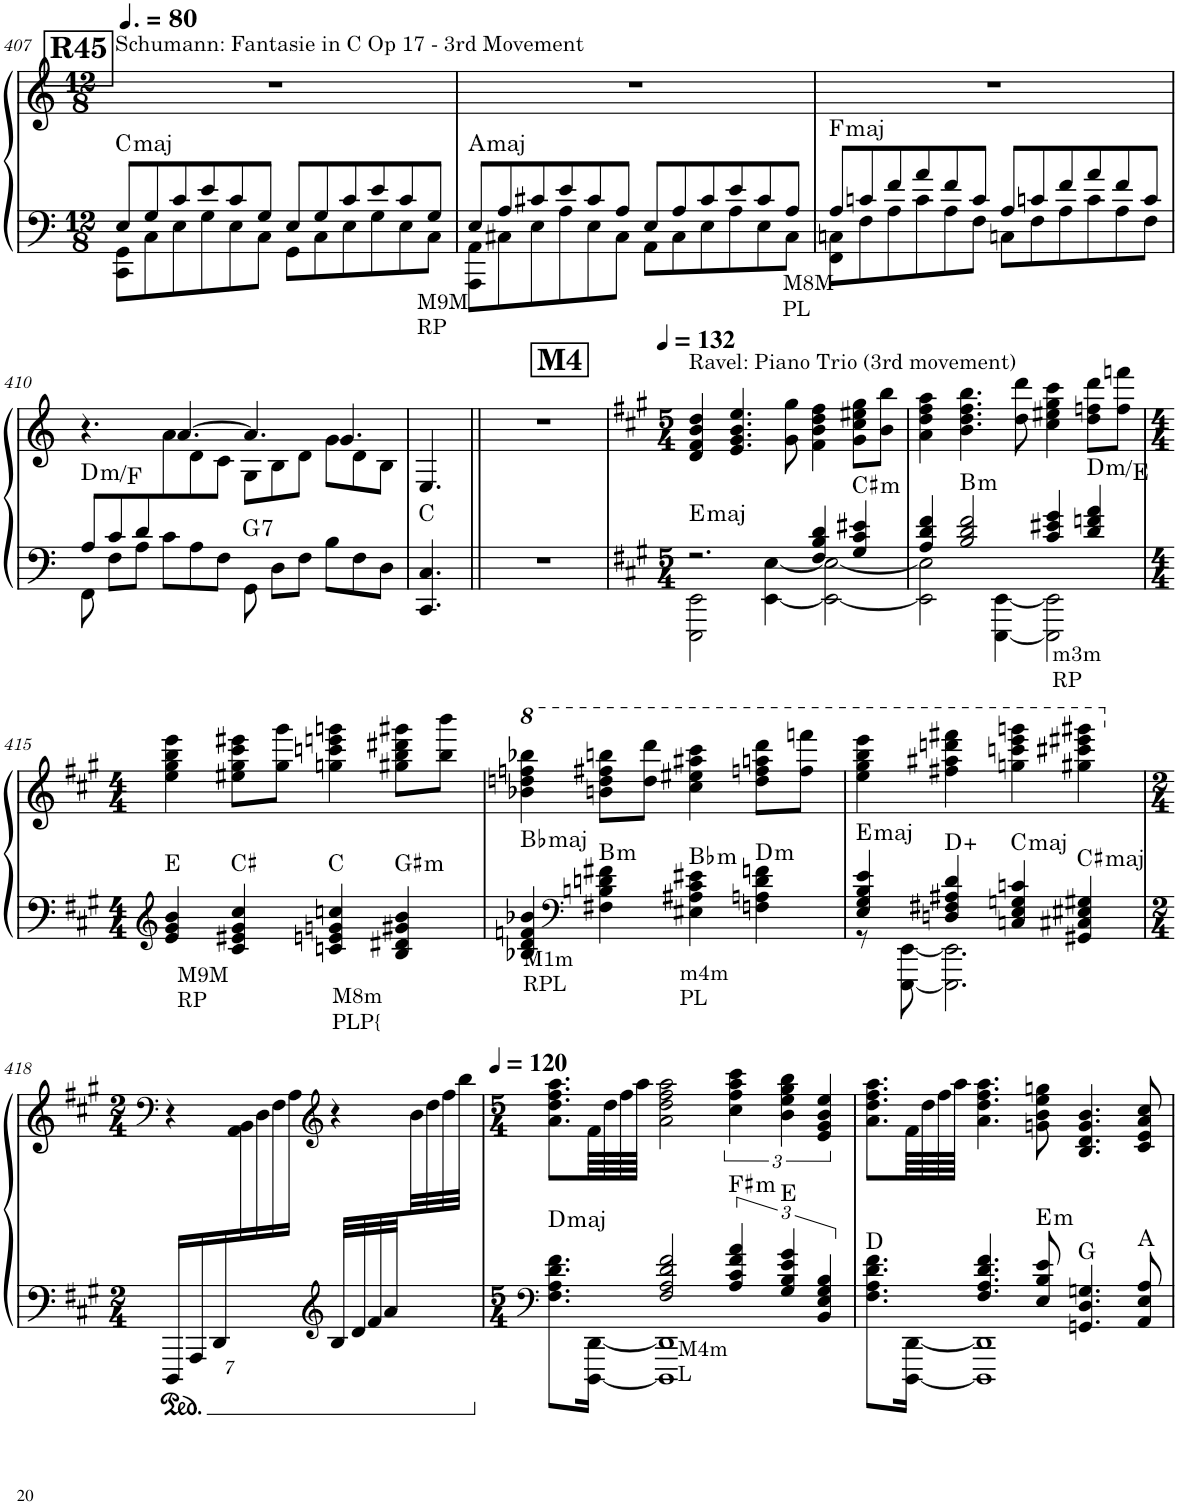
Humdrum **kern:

**kern	**kern	**harte
*part1	*part1	*part1
*staff2	*staff1	*
*I"Piano	*	*
*I'Pno.	*	*
!!LO:PB:g=z
*clefG2	*clefG2	*
*k[]	*k[]	*
*M12/8	*M12/8	*
*MM120	*MM120	*
!!LO:REH:place=s1:a:t=
!!LO:REH:place=s1:a:B:cj:fs=14:t=R45
=407	=407	=407
*^	*	*
!	!	!LO:TX:a:t=Schumann&colon; Fantasie in C Op 17 - 3rd Movement	!LO:H:kt=maj
8E/L	8CC\ 8GG\L	1.r	C:maj
8G/	8C\	.	.
8c/	8E\	.	.
8e/	8G\	.	.
8c/	8E\	.	.
8G/J	8C\J	.	.
8E/L	8GG\L	.	.
8G/	8C\	.	.
8c/	8E\	.	.
8e/	8G\	.	.
8c/	8E\	.	.
8G/J	8C\J	.	.
=408	=408	=408	=408
!LO:TX:b:t=M9M	!	!	!
!LO:TX:b:t=RP	!	!	!
!	!	!	!LO:H:kt=maj
8E/L	8AAA\ 8AA\L	1.r	A:maj
8A/	8C#X\	.	.
8c#X/	8E\	.	.
8e/	8A\	.	.
8c#/	8E\	.	.
8A/J	8C#\J	.	.
8E/L	8AA\L	.	.
8A/	8C#\	.	.
8c#/	8E\	.	.
8e/	8A\	.	.
8c#/	8E\	.	.
!LO:TX:b:t=M8M	!	!	!
!LO:TX:b:t=PL	!	!	!
8A/J	8C#\J	.	.
=409	=409	=409	=409
!	!	!	!LO:H:kt=maj
8A/L	8FF\ 8Cn\L	1.r	F:maj
8cn/	8F\	.	.
8f/	8A\	.	.
8a/	8c\	.	.
8f/	8A\	.	.
8c/J	8F\J	.	.
8A/L	8Cn\L	.	.
8cn/	8F\	.	.
8f/	8A\	.	.
8a/	8c\	.	.
8f/	8A\	.	.
8c/J	8F\J	.	.
!!LO:LB:g=z
=410	=410	=410	=410
*	*	*^	*
!	!	!	!	!LO:H:kt=m
8A/L	8FF\	4.r	4.ryy	D:min/b3
8c/	8F\L	.	.	.
8d/	8A\J	.	.	.
1ryy	8c\L	[>4.a/	8a\	.
.	8A\	.	8d\	.
.	8F\J	.	8c\J	.
!	!	!	!	!LO:H:kt=7
.	8GG\	4.a/]	8G\L	G:7
.	8D\L	.	8B\	.
.	8F\J	.	8d\J	.
.	8B\L	4.g/	8g\L	.
.	8F\	.	8d\	.
8ryy	8D\J	.	8B\J	.
*v	*v	*	*	*
*	*v	*v	*
=411	=411	=411
4.CC/ 4.C/	4.E/	C:maj
=412||	=412||	=412||
1.r	1.r	.
=413	=413	=413
!!LO:REH:place=s1:a:B:cj:fs=14:t=M4
*k[f#c#g#]	*k[f#c#g#]	*
*M5/4	*M5/4	*
*	*MM132	*
*^	*	*
!	!	!LO:TX:a:t=Ravel&colon; Piano Trio (3rd movement)	!LO:H:kt=maj
2.r	2EEE\ 2EE\	4d/ 4f#/ 4b/ 4dd/	E:maj
.	.	4.e/ 4.g#/ 4.b/ 4.ee/	.
.	[4EE\ [4E\	.	.
.	.	8g#\ 8gg#\	.
4F#/ 4B/ 4d/	2EE\_ 2E\_	4f#\ 4b\ 4dd\ 4ff#\	.
!	!	!	!LO:H:kt=m
4G#/ 4c#/ 4e#X/	.	8g#\ 8cc#\ 8ee#X\ 8gg#\L	C#:min
.	.	8b\ 8bb\J	.
=414	=414	=414	=414
4A/ 4d/ 4f#/	2EE\] 2E\]	4a\ 4dd\ 4ff#\ 4aa\	.
!	!	!	!LO:H:kt=m
2B/ 2d/ 2f#/	.	4.b\ 4.dd\ 4.ff#\ 4.bb\	B:min
.	[4EEE\ [4EE\	.	.
.	.	8dd\ 8ddd\	.
4c#/ 4e#X/ 4g#/	2EEE\] 2EE\]	4cc#\ 4ee#X\ 4gg#\ 4ccc#\	.
!LO:TX:b:t=m3m	!	!	!
!LO:TX:b:t=RP	!	!	!
!	!	!	!LO:H:kt=m
4d/ 4fn/ 4a/	.	8dd\ 8ffn\ 8ddd\L	D:min/2
.	.	8ff\ 8fffn\J	.
*v	*v	*	*
!!LO:LB:g=z
=415	=415	=415
*clefG2	*	*
*M4/4	*M4/4	*
4e/ 4g#/ 4b/	4ee\ 4gg#\ 4bb\ 4eee\	E:maj
!LO:TX:b:t=M9M	!	!
!LO:TX:b:t=RP	!	!
4c#/ 4e#X/ 4g#/ 4cc#/	8ee#X\ 8gg#\ 8ccc#\ 8eee#X\L	C#:maj
.	8gg#\ 8ggg#\J	.
4cn/ 4en/ 4gn/ 4ccn/	4ggn\ 4cccn\ 4eeen\ 4gggn\	C:maj
!LO:TX:b:t=M8m	!	!
!LO:TX:b:t=PLP{	!	!
!	!	!LO:H:kt=m
4B/ 4d#X/ 4g#X/ 4b/	8gg#X\ 8bb\ 8ddd#X\ 8ggg#X\L	G#:min
.	8bb\ 8bbb\J	.
=416	=416	=416
*	*8va	*
!	!	!LO:H:kt=maj
4B-X/ 4d/ 4fn/ 4b-X/	4bb-X\ 4dddn\ 4fffn\ 4bbb-X\	Bb:maj
*clefF4	*	*
!LO:TX:b:t=M1m	!	!
!LO:TX:b:t=RPL	!	!
!	!	!LO:H:kt=m
4F#X\ 4Bn\ 4dn\ 4f#X\	8bbn\ 8ddd\ 8fff#X\ 8bbbn\L	B:min
.	8ddd\ 8dddd\J	.
!	!	!LO:H:kt=m
4E#X\ 4A#X\ 4c#\ 4e#X\	4ccc#\ 4eee#X\ 4aaa#X\ 4cccc#\	Bb:min
!LO:TX:b:t=m4m	!	!
!LO:TX:b:t=PL	!	!
!	!	!LO:H:kt=m
4Fn\ 4An\ 4d\ 4fn\	8ddd\ 8fffn\ 8aaan\ 8dddd\L	D:min
.	8fff\ 8ffffn\J	.
=417	=417	=417
*^	*	*
!	!	!	!LO:H:kt=maj
4E/ 4G#/ 4B/ 4e/	8r	4eee\ 4ggg#\ 4bbb\ 4eeee\	E:maj
.	[8EEE\ [8EE\	.	.
4Dn/ 4F#X/ 4A#X/ 4d/	2.EEE\] 2.EE\]	4fff#X\ 4aaa#X\ 4ddddn\ 4ffff#X\	D:aug
!	!	!	!LO:H:kt=maj
4Cn/ 4E/ 4Gn/ 4cn/	.	4gggn\ 4ccccn\ 4eeee\ 4ggggn\	C:maj
!	!	!	!LO:H:kt=maj
4GG#X/ 4C#X/ 4E#X/ 4G#X/	.	4ggg#X\ 4cccc#X\ 4eeee#X\ 4gggg#X\	C#:maj
*v	*v	*	*
!!LO:LB:g=z
=418	=418	=418
*	*clefF4	*
*M2/4	*M2/4	*
*ped	*	*
*Xbrackettup	*	*
*	*X8va	*
*	*^	*
28DDD/LL	4r	14.ryy	.
28AAA/	.	.	.
28DD/	.	.	.
7ryy	.	28AA\ 28BB\	.
.	.	28D\	.
.	.	28F#\	.
.	.	28A\JJ	.
*clefG2	*clefG2	*	*
32B/LLL	4r	8ryy	.
32d/	.	.	.
32f#/	.	.	.
32a/	.	.	.
8ryy	.	32b\	.
.	.	32dd\	.
.	.	32ff#\	.
.	.	32bb\JJJ	.
*	*v	*v	*
=419	=419	=419
*clefF4	*	*
*M5/4	*M5/4	*
*^	*	*
*	*	*Xped	*
*v	*v	*	*
*	*MM120	*
*^	*^	*
!	!	!	!	!LO:H:kt=maj
*	*	*v	*v	*
8.ryy	8.F#\ 8.A\ 8.d\ 8.f#\L	8.a\ 8.dd\ 8.ff#\ 8.aa\L	D:maj
16ryy	[16DDD\ [16DD\Jk	64f#\LLL	.
.	.	64dd\	.
.	.	64ff#\	.
.	.	64aa\JJJJ	.
2F#/ 2A/ 2d/ 2f#/	1DDD] 1DD]	2a\ 2dd\ 2ff#\ 2aa\	.
*brackettup	*	*	*
!LO:TX:b:t=M4m	!	!	!
!LO:TX:b:t=L	!	!	!
!	!	!	!LO:H:kt=m
6A/ 6c#/ 6f#/ 6a/	.	6cc#\ 6ff#\ 6aa\ 6ccc#\	F#:min
6G#/ 6B/ 6e/ 6g#/	.	6b\ 6ee\ 6gg#\ 6bb\	E:maj
6BB/ 6E/ 6G#/ 6B/	.	6e/ 6g#/ 6b/ 6ee/	.
=420	=420	=420	=420
8.ryy	8.F#\ 8.A\ 8.d\ 8.f#\L	8.a\ 8.dd\ 8.ff#\ 8.aa\L	D:maj
16ryy	[16DDD\ [16DD\Jk	64f#\LLL	.
.	.	64dd\	.
.	.	64ff#\	.
.	.	64aa\JJJJ	.
4.F#/ 4.A/ 4.d/ 4.f#/	1DDD] 1DD]	4.a\ 4.dd\ 4.ff#\ 4.aa\	.
!	!	!	!LO:H:kt=m
8E/ 8B/ 8e/	.	8gn\ 8b\ 8ee\ 8ggn\	E:min
4.GGn/ 4.D/ 4.Gn/	.	4.B/ 4.d/ 4.g/ 4.b/	G:maj
8AA/ 8E/ 8A/	.	8c#/ 8e/ 8a/ 8cc#/	A:maj
*v	*v	*	*
=	=	=
*-	*-	*-
